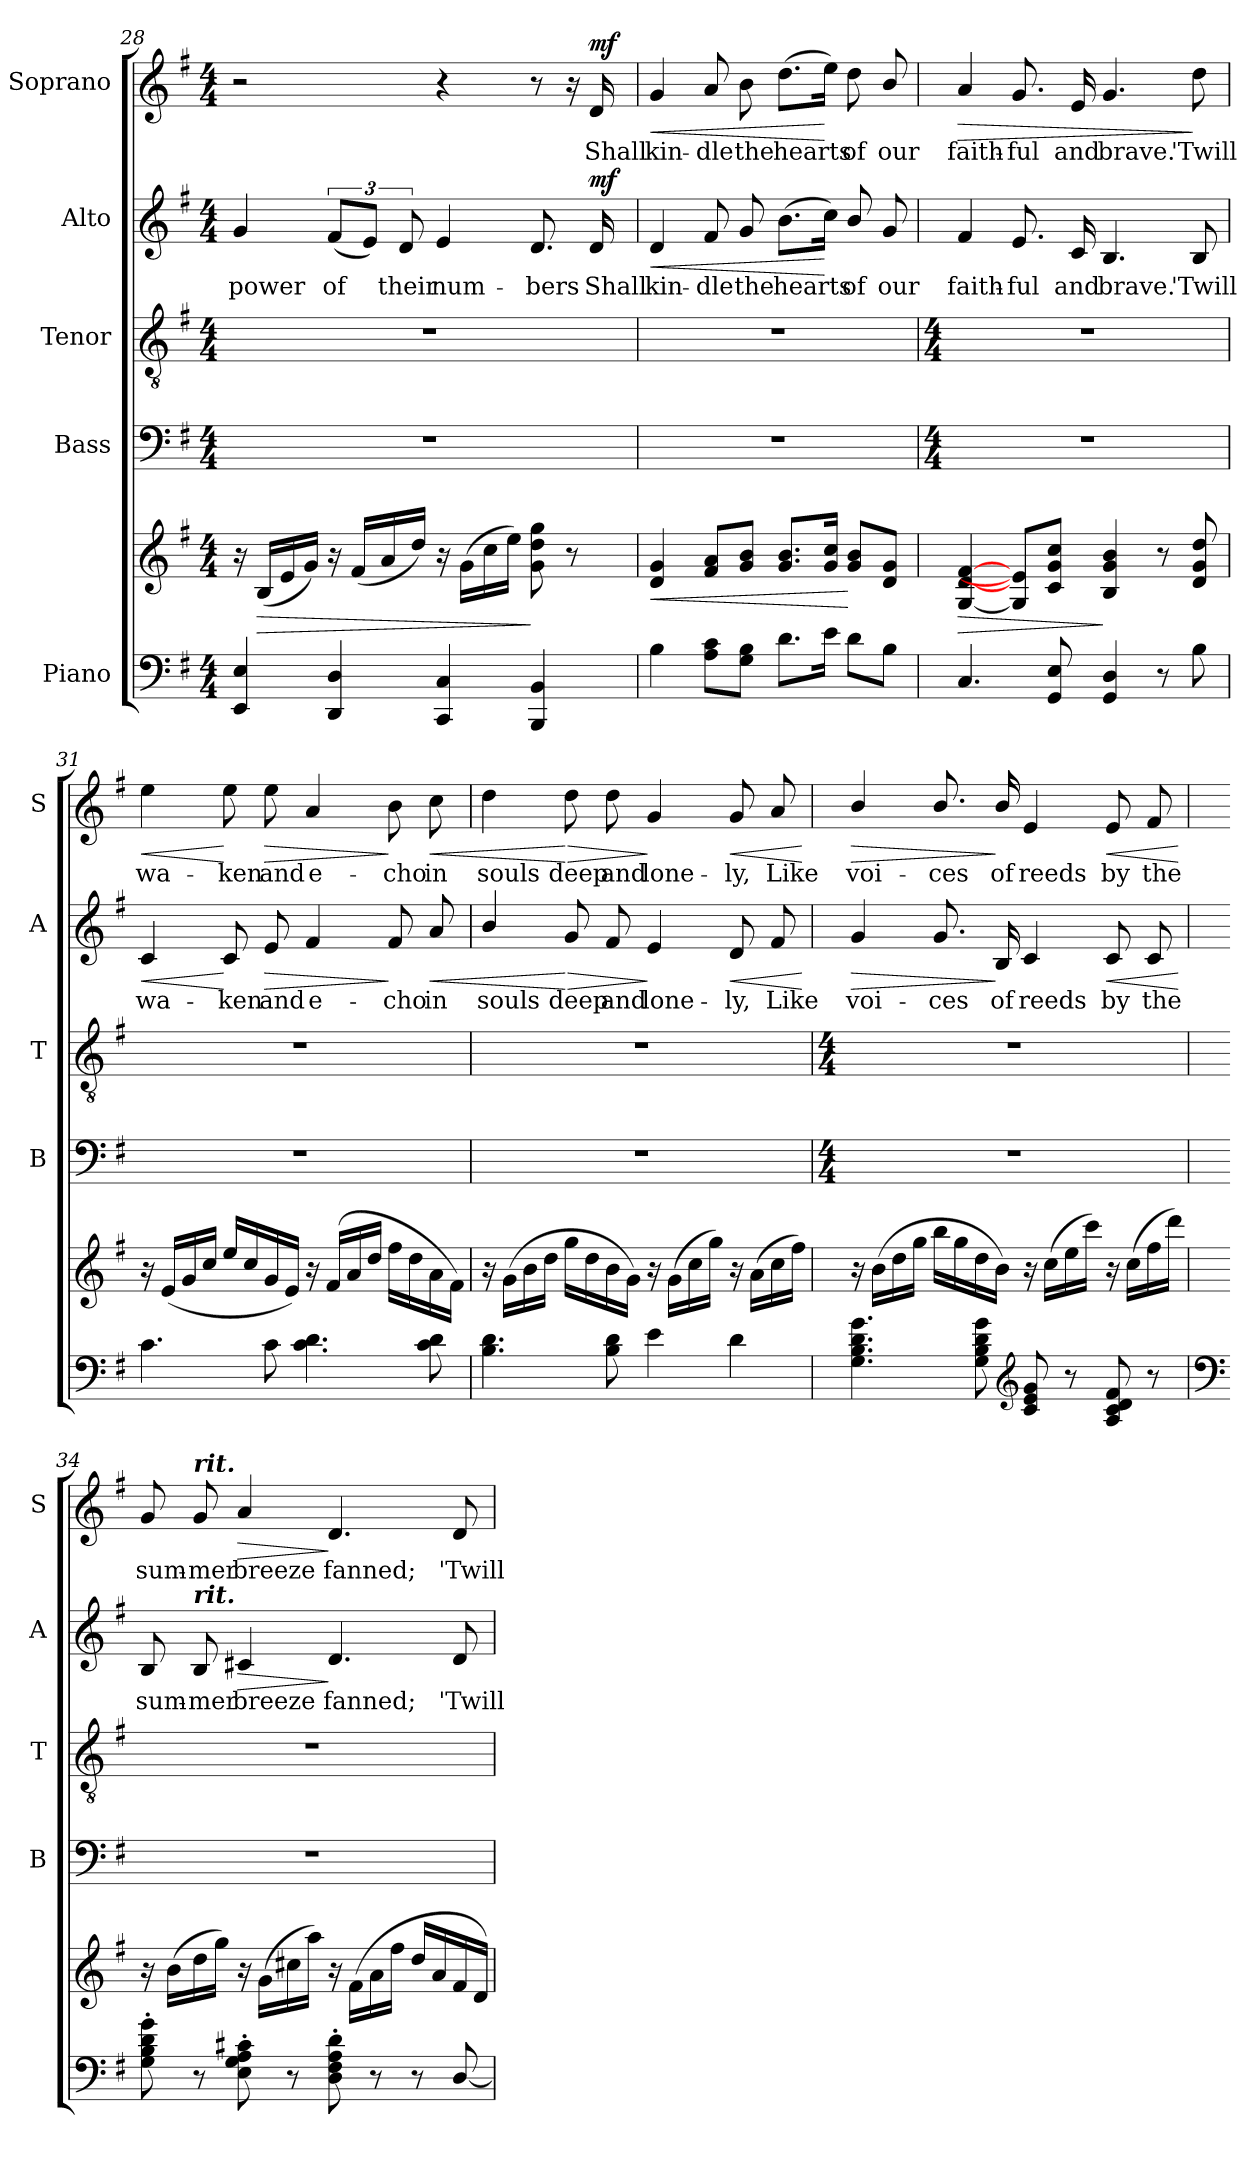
**kern	**kern	**dynam	**kern	**kern	**kern	**text	**dynam	**kern	**text	**dynam
*part5	*part5	*part5	*part4	*part3	*part2	*part2	*part2	*part1	*part1	*part1
*staff6	*staff5	*staff5/6	*staff4	*staff3	*staff2	*staff2	*staff2	*staff1	*staff1	*staff1
*I"Piano	*	*	*I"Bass	*I"Tenor	*I"Alto	*	*	*I"Soprano	*	*
*	*	*	*I'B	*I'T	*I'A	*	*	*I'S	*	*
*clefF4	*clefG2	*	*clefF4	*clefGv2	*clefG2	*	*	*clefG2	*	*
*k[f#]	*k[f#]	*	*k[f#]	*k[f#]	*k[f#]	*	*	*k[f#]	*	*
*G:	*G:	*	*G:	*G:	*G:	*	*	*G:	*	*
*M4/4	*M4/4	*	*M4/4	*M4/4	*M4/4	*	*	*M4/4	*	*
=28	=28	=28	=28	=28	=28	=28	=28	=28	=28	=28
!	!	!	!	!	!	!LO:LY:b	!	!	!	!
4EE 4E	16r	.	1r	1r	4g	power	.	2r	.	.
!	!	!LO:HP:b	!	!	!	!	!	!	!	!
.	(<16BLL	>	.	.	.	.	.	.	.	.
.	16e	.	.	.	.	.	.	.	.	.
.	16gJJ)	.	.	.	.	.	.	.	.	.
!	!	!	!	!	!	!LO:LY:b	!	!	!	!
4DD 4D	16r	.	.	.	(<12f#L	of	.	.	.	.
.	(<16f#LL	.	.	.	.	.	.	.	.	.
.	.	.	.	.	12eJ)	.	.	.	.	.
.	16a	.	.	.	.	.	.	.	.	.
!	!	!	!	!	!	!LO:LY:b	!	!	!	!
.	.	.	.	.	12d	their	.	.	.	.
.	16ddJJ)	.	.	.	.	.	.	.	.	.
!	!	!	!	!	!	!LO:LY:b	!	!	!	!
4CC 4C	16r	.	.	.	4e	num-	.	4r	.	.
.	(>16gLL	.	.	.	.	.	.	.	.	.
.	16cc	.	.	.	.	.	.	.	.	.
.	16eeJJ)	.	.	.	.	.	.	.	.	.
!	!	!	!	!	!	!LO:LY:b	!	!	!	!
4BBB 4BB	8g 8dd 8gg	]	.	.	8.d	-bers	.	8r	.	.
.	8r	.	.	.	.	.	.	16r	.	.
!	!	!	!	!	!	!LO:LY:b	!LO:DY:b	!	!LO:LY:b	!LO:DY:b
.	.	.	.	.	16d	Shall	mf	16d	Shall	mf
=29	=29	=29	=29	=29	=29	=29	=29	=29	=29	=29
!	!	!LO:HP:b	!	!	!	!LO:LY:b	!LO:HP:b	!	!LO:LY:b	!LO:HP:b
!	!	!LO:DY:n=1:b=2	!	!	!	!	!	!	!	!
!	!	!LO:DY:n=2:b	!	!	!	!	!	!	!	!
4B	4d 4g	< mf mf	1r	1r	4d	kin-	<	4g	kin-	<
!	!	!	!	!	!	!LO:LY:b	!	!	!LO:LY:b	!
8A 8cL	8f# 8aL	.	.	.	8f#	-dle	.	8a	-dle	.
!	!	!	!	!	!	!LO:LY:b	!	!	!LO:LY:b	!
8G 8BJ	8g 8bJ	.	.	.	8g	the	.	8b	the	.
!	!	!	!	!	!	!LO:LY:b	!	!	!LO:LY:b	!
8.dL	8.g 8.bL	.	.	.	(>8.bL	hearts	.	(>8.ddL	hearts	.
16eJ	16g 16ccJ	.	.	.	16ccJ)	.	[	16eeJ)	.	[
!	!	!	!	!	!	!LO:LY:b	!	!	!LO:LY:b	!
8dL	8g 8bL	[	.	.	8b/	of	.	8dd	of	.
!	!	!	!	!	!	!LO:LY:b	!	!	!LO:LY:b	!
8BJ	8d 8gJ	.	.	.	8g	our	.	8b/	our	.
!!LO:LB:g=z
=30	=30	=30	=30	=30	=30	=30	=30	=30	=30	=30
*	*	*	*M4/4	*M4/4	*	*	*	*	*	*
!	!	!LO:HP:b	!	!	!	!LO:LY:b	!	!	!LO:LY:b	!LO:HP:b
4.C	[4G [4d [4f#	>	1r	1r	4f#	faith-	.	4a	faith-	>
!	!	!	!	!	!	!LO:LY:b	!	!	!LO:LY:b	!
.	8G] 8e]L	.	.	.	8.e	-ful	.	8.g	-ful	.
8GG 8E	8c 8g 8ccJ	.	.	.	.	.	.	.	.	.
!	!	!	!	!	!	!LO:LY:b	!	!	!LO:LY:b	!
.	.	.	.	.	16c	and	.	16e	and	.
!	!	!	!	!	!	!LO:LY:b	!	!	!LO:LY:b	!
4GG 4D	4B 4g 4b	]	.	.	4.B	brave.	.	4.g	brave.	.
8r	8r	.	.	.	.	.	.	.	.	.
!	!	!	!	!	!	!LO:LY:b	!	!	!LO:LY:b	!
8B	8d 8g 8dd	.	.	.	8B	'Twill	.	8dd	'Twill	]
=31	=31	=31	=31	=31	=31	=31	=31	=31	=31	=31
!	!	!	!	!	!	!LO:LY:b	!LO:HP:b	!	!LO:LY:b	!LO:HP:b
4.c	16r	.	1r	1r	4c	wa-	<	4ee	wa-	<
.	(<16eLL	.	.	.	.	.	.	.	.	.
.	16g	.	.	.	.	.	.	.	.	.
.	16ccJJ	.	.	.	.	.	.	.	.	.
!	!	!	!	!	!	!LO:LY:b	!	!	!LO:LY:b	!
.	16eeLL	.	.	.	8c	-ken	[	8ee	-ken	[
.	16cc	.	.	.	.	.	.	.	.	.
!	!	!	!	!	!	!LO:LY:b	!LO:HP:b	!	!LO:LY:b	!LO:HP:b
8c	16g	.	.	.	8e	and	>	8ee	and	>
.	16eJJ)	.	.	.	.	.	.	.	.	.
!	!	!	!	!	!	!LO:LY:b	!	!	!LO:LY:b	!
4.c 4.d	16r	.	.	.	4f#	e-	.	4a	e-	.
.	(<16f#LL	.	.	.	.	.	.	.	.	.
.	16a	.	.	.	.	.	.	.	.	.
.	16ddJJ	.	.	.	.	.	.	.	.	.
!	!	!	!	!	!	!LO:LY:b	!	!	!LO:LY:b	!
.	16ff#LL	.	.	.	8f#	-cho	]	8b	-cho	]
.	16dd	.	.	.	.	.	.	.	.	.
!	!	!	!	!	!	!LO:LY:b	!LO:HP:b	!	!LO:LY:b	!LO:HP:b
8c 8d	16a	.	.	.	8a	in	<	8cc	in	<
.	16f#JJ)	.	.	.	.	.	.	.	.	.
=32	=32	=32	=32	=32	=32	=32	=32	=32	=32	=32
!	!	!	!	!	!	!LO:LY:b	!	!	!LO:LY:b	!
4.B 4.d	16r	.	1r	1r	4b/	souls	.	4dd	souls	.
.	(>16gLL	.	.	.	.	.	.	.	.	.
.	16b	.	.	.	.	.	.	.	.	.
.	16ddJJ	.	.	.	.	.	.	.	.	.
!	!	!	!	!	!	!LO:LY:b	!LO:HP:n=1:b	!	!LO:LY:b	!LO:HP:n=1:b
.	16ggLL	.	.	.	8g/	deep	[ >	8dd	deep	[ >
.	16dd	.	.	.	.	.	.	.	.	.
!	!	!	!	!	!	!LO:LY:b	!	!	!LO:LY:b	!
8B 8d	16b	.	.	.	8f#	and	.	8dd	and	.
.	16gJJ)	.	.	.	.	.	.	.	.	.
!	!	!	!	!	!	!LO:LY:b	!	!	!LO:LY:b	!
4e	16r	.	.	.	4e	lone-	]	4g	lone-	]
.	(>16gLL	.	.	.	.	.	.	.	.	.
.	16cc	.	.	.	.	.	.	.	.	.
.	16ggJJ)	.	.	.	.	.	.	.	.	.
!	!	!	!	!	!	!LO:LY:b	!LO:HP:b	!	!LO:LY:b	!LO:HP:b
4d	16r	.	.	.	8d	-ly,	<	8g	-ly,	<
.	(>16aLL	.	.	.	.	.	.	.	.	.
!	!	!	!	!	!	!LO:LY:b	!	!	!LO:LY:b	!
.	16cc	.	.	.	8f#	Like	.	8a	Like	.
.	16ff#JJ)	.	.	.	.	.	.	.	.	.
.	.	.	.	.	.	.	[	.	.	[
!!LO:LB:g=z
=33	=33	=33	=33	=33	=33	=33	=33	=33	=33	=33
*	*	*	*M4/4	*M4/4	*	*	*	*	*	*
!	!	!	!	!	!	!LO:LY:b	!LO:HP:b	!	!LO:LY:b	!LO:HP:b
4.G 4.B 4.d 4.g	16r	.	1r	1r	4g/	voi-	>	4b/	voi-	>
.	(>16bLL	.	.	.	.	.	.	.	.	.
.	16dd	.	.	.	.	.	.	.	.	.
.	16ggJJ	.	.	.	.	.	.	.	.	.
!	!	!	!	!	!	!LO:LY:b	!	!	!LO:LY:b	!
.	16bbLL	.	.	.	8.g/	-ces	.	8.b/	-ces	.
.	16gg	.	.	.	.	.	.	.	.	.
8G 8B 8d 8g	16dd	.	.	.	.	.	.	.	.	.
!	!	!	!	!	!	!LO:LY:b	!	!	!LO:LY:b	!
.	16bJJ)	.	.	.	16B/	of	]	16b/	of	]
*clefG2	*	*	*	*	*	*	*	*	*	*
!	!	!	!	!	!	!LO:LY:b	!	!	!LO:LY:b	!
8c 8e 8g	16r	.	.	.	4c	reeds	.	4e	reeds	.
.	(>16ccLL	.	.	.	.	.	.	.	.	.
8r	16ee	.	.	.	.	.	.	.	.	.
.	16cccJJ)	.	.	.	.	.	.	.	.	.
!	!	!	!	!	!	!LO:LY:b	!LO:HP:b	!	!LO:LY:b	!LO:HP:b
8A 8c 8d 8f#	16r	.	.	.	8c	by	<	8e	by	<
.	(>16ccLL	.	.	.	.	.	.	.	.	.
!	!	!	!	!	!	!LO:LY:b	!	!	!LO:LY:b	!
8r	16ff#	.	.	.	8c	the	.	8f#	the	.
.	16dddJJ)	.	.	.	.	.	.	.	.	.
.	.	.	.	.	.	.	[	.	.	[
=34	=34	=34	=34	=34	=34	=34	=34	=34	=34	=34
*clefF4	*	*	*	*	*	*	*	*	*	*
!	!	!	!	!	!	!LO:LY:b	!	!	!LO:LY:b	!
8G' 8B' 8d' 8g'	16r	.	1r	1r	8B	sum-	.	8g	sum-	.
.	(>16bLL	.	.	.	.	.	.	.	.	.
!	!	!	!	!	!	!	!	!LO:TX:a:Bi:t=rit.	!	!
!	!	!	!	!	!LO:TX:a:Bi:t=rit.	!	!	!	!	!
!	!	!	!	!	!	!LO:LY:b	!	!	!LO:LY:b	!
8r	16dd	.	.	.	8B	-mer	.	8g	-mer	.
.	16ggJJ)	.	.	.	.	.	.	.	.	.
!	!	!	!	!	!	!LO:LY:b	!LO:HP:b	!	!LO:LY:b	!LO:HP:b
8E' 8G' 8A' 8c#X'	16r	.	.	.	4c#X	breeze	>	4a	breeze	>
.	(>16gLL	.	.	.	.	.	.	.	.	.
8r	16cc#X	.	.	.	.	.	.	.	.	.
.	16aaJJ)	.	.	.	.	.	.	.	.	.
!	!	!	!	!	!	!LO:LY:b	!	!	!LO:LY:b	!
8D' 8F#' 8A' 8d'	16r	.	.	.	4.d	fanned;	]	4.d	fanned;	]
.	(<16f#LL	.	.	.	.	.	.	.	.	.
8r	16a	.	.	.	.	.	.	.	.	.
.	16ff#JJ	.	.	.	.	.	.	.	.	.
8r	16ddLL	.	.	.	.	.	.	.	.	.
.	16a	.	.	.	.	.	.	.	.	.
!	!	!	!	!	!	!LO:LY:b	!	!	!LO:LY:b	!
[8D/	16f#	.	.	.	8d	'Twill	.	8d	'Twill	.
.	16dJJ)	.	.	.	.	.	.	.	.	.
=	=	=	=	=	=	=	=	=	=	=
*-	*-	*-	*-	*-	*-	*-	*-	*-	*-	*-
